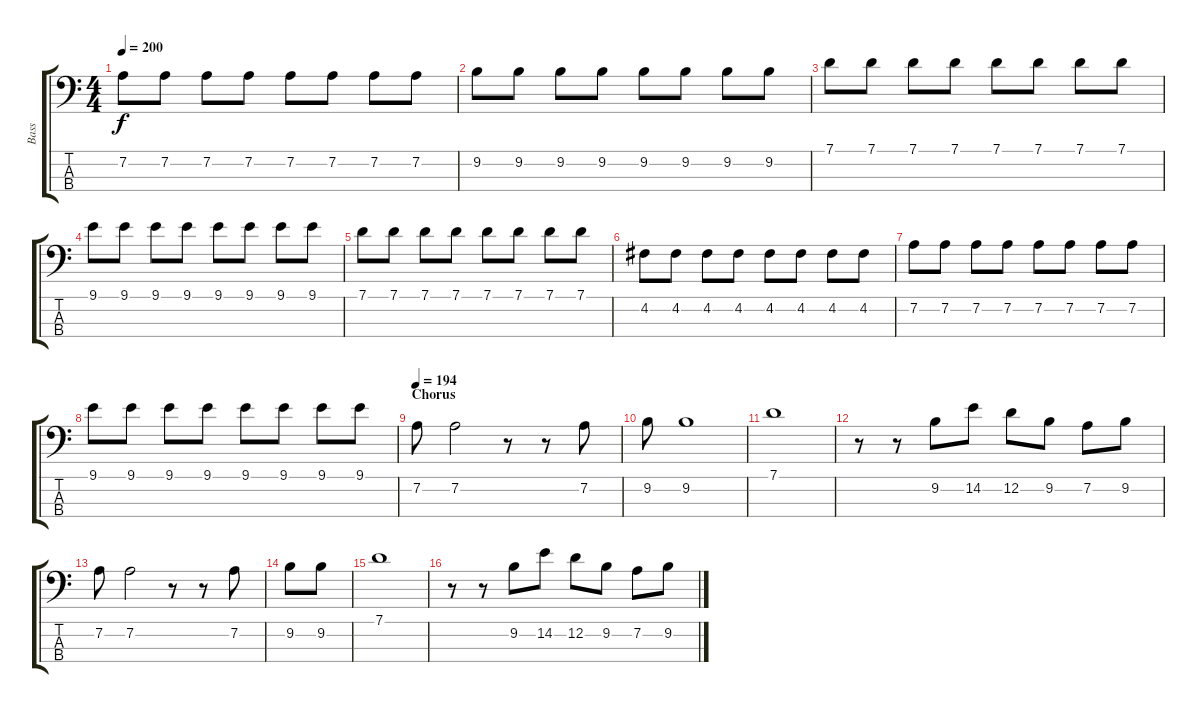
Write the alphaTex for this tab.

\track ("Bass" "Bass") {instrument electricbassfinger}
\staff {score tabs}
\tuning (G2 D2 A1 E1) {hide}
\ts (4 4)
\tempo 200
\clef f4
\ks c
7.2.8{dy f} 7.2.8 7.2.8 7.2.8 7.2.8 7.2.8 7.2.8 7.2.8 |
9.2.8 9.2.8 9.2.8 9.2.8 9.2.8 9.2.8 9.2.8 9.2.8 |
7.1.8 7.1.8 7.1.8 7.1.8 7.1.8 7.1.8 7.1.8 7.1.8 |
9.1.8 9.1.8 9.1.8 9.1.8 9.1.8 9.1.8 9.1.8 9.1.8 |
7.1.8 7.1.8 7.1.8 7.1.8 7.1.8 7.1.8 7.1.8 7.1.8 |
4.2.8 4.2.8 4.2.8 4.2.8 4.2.8 4.2.8 4.2.8 4.2.8 |
7.2.8 7.2.8 7.2.8 7.2.8 7.2.8 7.2.8 7.2.8 7.2.8 |
9.1.8 9.1.8 9.1.8 9.1.8 9.1.8 9.1.8 9.1.8 9.1.8 |
\section ("" "Chorus")
\tempo 194
7.2.8 7.2.2 r.8 r.8 7.2.8 |
9.2.8 9.2.1 |
7.1.1 |
r.8 r.8 9.2.8 14.2.8 12.2.8 9.2.8 7.2.8 9.2.8 |
7.2.8 7.2.2 r.8 r.8 7.2.8 |
9.2.8 9.2.8 |
7.1.1 |
r.8 r.8 9.2.8 14.2.8 12.2.8 9.2.8 7.2.8 9.2.8
